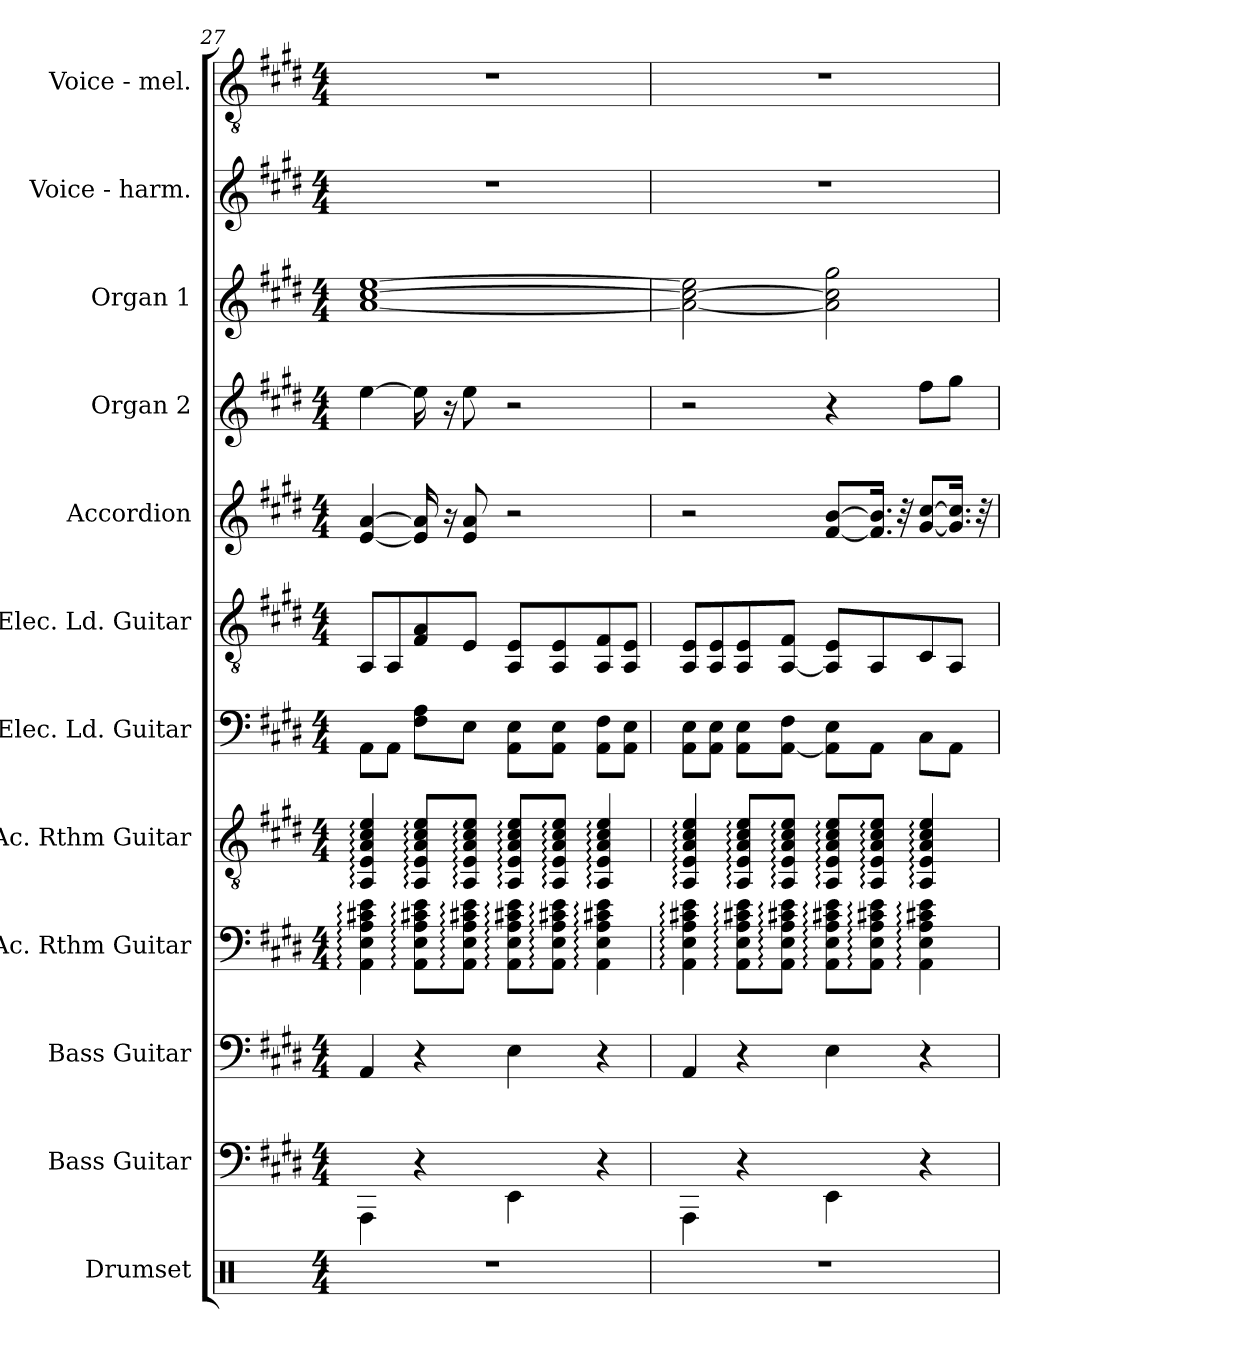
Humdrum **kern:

**kern	**kern	**kern	**kern	**kern	**kern	**kern	**kern	**kern	**kern	**kern	**kern
*part12	*part11	*part10	*part9	*part8	*part7	*part6	*part5	*part4	*part3	*part2	*part1
*staff12	*staff11	*staff10	*staff9	*staff8	*staff7	*staff6	*staff5	*staff4	*staff3	*staff2	*staff1
*I"Drumset	*I"Bass Guitar	*I"Bass Guitar	*I"Ac. Rthm Guitar	*I"Ac. Rthm Guitar	*I"Elec. Ld. Guitar	*I"Elec. Ld. Guitar	*I"Accordion	*I"Organ 2	*I"Organ 1	*I"Voice - harm.	*I"Voice - mel.
*I'Drums	*I'Bass	*I'Bass	*I'R. Guit.	*I'R. Guit.	*I'Ld. Guit.	*I'Ld. Guit.	*I'Acc.	*I'Org. 2	*I'Org. 1	*I'Harm.	*I'Mel.
!!LO:PB:g=z
*clefX	*	*clefF4	*	*clefGv2	*	*clefGv2	*clefG2	*clefG2	*clefG2	*clefG2	*clefGv2
*	*ITrd7c12	*ITrd7c12	*	*	*	*	*	*	*	*	*
*k[]	*k[f#c#g#d#]	*k[f#c#g#d#]	*k[f#c#g#d#]	*k[f#c#g#d#]	*k[f#c#g#d#]	*k[f#c#g#d#]	*k[f#c#g#d#]	*k[f#c#g#d#]	*k[f#c#g#d#]	*k[f#c#g#d#]	*k[f#c#g#d#]
*M4/4	*M4/4	*M4/4	*M4/4	*M4/4	*M4/4	*M4/4	*M4/4	*M4/4	*M4/4	*M4/4	*M4/4
=27	=27	=27	=27	=27	=27	=27	=27	=27	=27	=27	=27
1r	4AAAA\	4AAA/	4AA\: 4E\: 4A\: 4c#X\: 4e\:	4AA/: 4E/: 4A/: 4c#/: 4e/:	8AA\L	8AA/L	[4e/ [4a/	[4ee\	[1a [1cc# [1ee	1r	1r
.	.	.	.	.	8AA\J	8AA/	.	.	.	.	.
.	4r	4r	8AA:\ 8E:\ 8A:\ 8c#X:\ 8e:\L	8AA/: 8E/: 8A/: 8c#/: 8e/:L	8F#\ 8A\L	8F#/ 8A/	16e/] 16a/]	16ee\]	.	.	.
.	.	.	.	.	.	.	16r	16r	.	.	.
.	.	.	8AA:\ 8E:\ 8A:\ 8c#X:\ 8e:\J	8AA/: 8E/: 8A/: 8c#/: 8e/:J	8E\J	8E/J	8e/ 8a/	8ee\	.	.	.
.	4EEE\	4EE\	8AA:\ 8E:\ 8A:\ 8c#X:\ 8e:\L	8AA/: 8E/: 8A/: 8c#/: 8e/:L	8AA\ 8E\L	8AA/ 8E/L	2r	2r	.	.	.
.	.	.	8AA:\ 8E:\ 8A:\ 8c#X:\ 8e:\J	8AA/: 8E/: 8A/: 8c#/: 8e/:J	8AA\ 8E\J	8AA/ 8E/	.	.	.	.	.
.	4r	4r	4AA\: 4E\: 4A\: 4c#X\: 4e\:	4AA/: 4E/: 4A/: 4c#/: 4e/:	8AA\ 8F#\L	8AA/ 8F#/	.	.	.	.	.
.	.	.	.	.	8AA\ 8E\J	8AA/ 8E/J	.	.	.	.	.
=28	=28	=28	=28	=28	=28	=28	=28	=28	=28	=28	=28
1r	4AAAA\	4AAA/	4AA\: 4E\: 4A\: 4c#X\: 4e\:	4AA/: 4E/: 4A/: 4c#/: 4e/:	8AA\ 8E\L	8AA/ 8E/L	2r	2r	2a\_ 2cc#\_ 2ee\]	1r	1r
.	.	.	.	.	8AA\ 8E\J	8AA/ 8E/	.	.	.	.	.
.	4r	4r	8AA:\ 8E:\ 8A:\ 8c#X:\ 8e:\L	8AA/: 8E/: 8A/: 8c#/: 8e/:L	8AA\ 8E\L	8AA/ 8E/	.	.	.	.	.
.	.	.	8AA:\ 8E:\ 8A:\ 8c#X:\ 8e:\J	8AA/: 8E/: 8A/: 8c#/: 8e/:J	[8AA\ 8F#\J	[8AA/ 8F#/J	.	.	.	.	.
.	4EEE\	4EE\	8AA:\ 8E:\ 8A:\ 8c#X:\ 8e:\L	8AA/: 8E/: 8A/: 8c#/: 8e/:L	8AA]\ 8E\L	8AA/] 8E/L	[8f#/ [8b/L	4r	2a\] 2cc#\] 2gg#\	.	.
.	.	.	8AA:\ 8E:\ 8A:\ 8c#X:\ 8e:\J	8AA/: 8E/: 8A/: 8c#/: 8e/:J	8AA\J	8AA/	16.f#]/ 16.b]/Jk	.	.	.	.
.	.	.	.	.	.	.	32r	.	.	.	.
.	4r	4r	4AA\: 4E\: 4A\: 4c#X\: 4e\:	4AA/: 4E/: 4A/: 4c#/: 4e/:	8C#\L	8C#/	[8g#/ [8cc#/L	8ff#\L	.	.	.
.	.	.	.	.	8AA\J	8AA/J	16.g#]/ 16.cc#]/Jk	8gg#\J	.	.	.
.	.	.	.	.	.	.	32r	.	.	.	.
=	=	=	=	=	=	=	=	=	=	=	=
*-	*-	*-	*-	*-	*-	*-	*-	*-	*-	*-	*-
